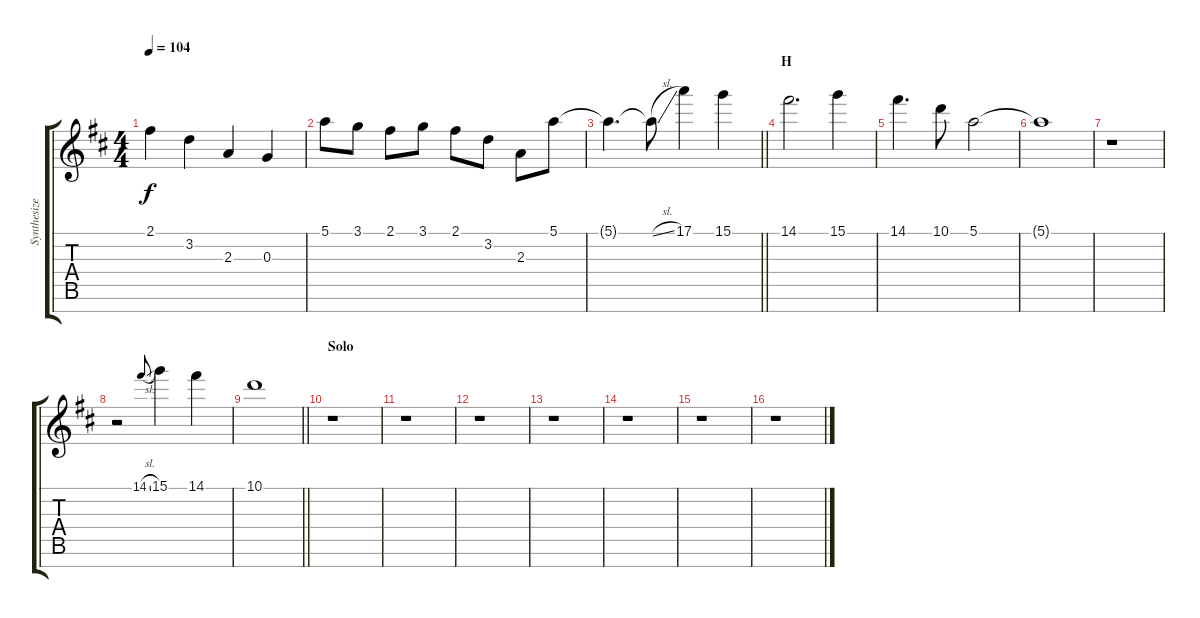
\track ("Synthesizer I" "Synthesize") {instrument lead2sawtooth}
\staff {score tabs}
\tuning (E5 B4 G4 D4 A3 E3 B2) {hide}
\ts (4 4)
\tempo 104
\clef g2
\ks d
2.1.4{dy f} 3.2.4 2.3.4 0.3.4 |
5.1.8 3.1.8 2.1.8 3.1.8 2.1.8 3.2.8 2.3.8 5.1.8 |
\barLineRight lightlight
5.1{t}.4{d} 5.1{sl t}.8 17.1.4 15.1.4 |
\section ("" "H")
14.1.2{d} 15.1.4 |
14.1.4{d} 10.1.8 5.1.2 |
5.1{t}.1 |
r.1 |
r.2 14.1{sl}.8{gr onbeat} 15.1.4 14.1.4 |
\barLineRight lightlight
10.1.1 |
\section ("" "Solo")
r.1 |
r.1 |
r.1 |
r.1 |
r.1 |
r.1 |
r.1
